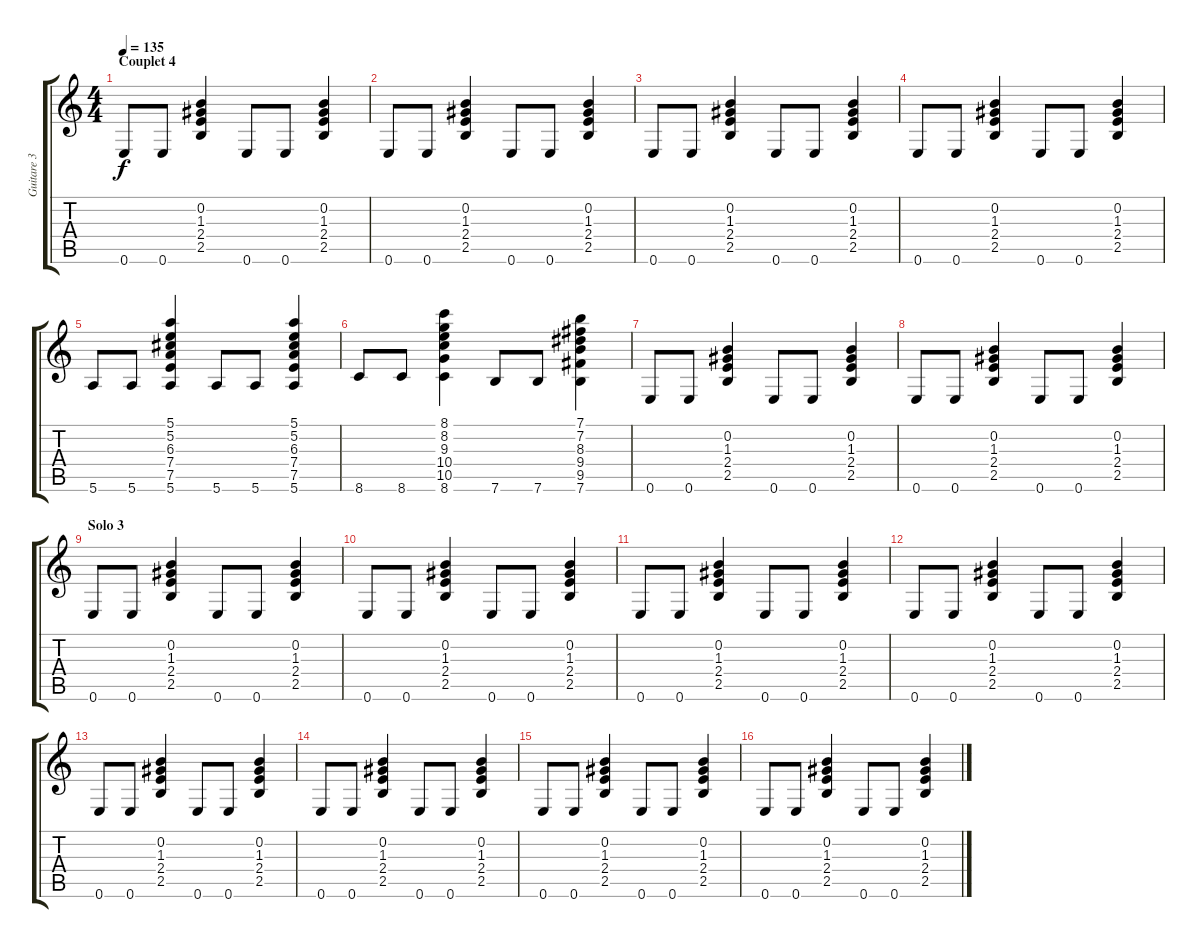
\track ("Guitare 3 (rythmique)" "Guitare 3 ") {instrument distortionguitar}
\staff {score tabs}
\tuning (E4 B3 G3 D3 A2 E2) {hide}
\ts (4 4)
\section ("" "Couplet 4")
\tempo 135
\clef g2
\ks c
0.6.8{dy f} 0.6.8 (0.2 1.3 2.4 2.5).4 0.6.8 0.6.8 (0.2 1.3 2.4 2.5).4 |
0.6.8 0.6.8 (0.2 1.3 2.4 2.5).4 0.6.8 0.6.8 (0.2 1.3 2.4 2.5).4 |
0.6.8 0.6.8 (0.2 1.3 2.4 2.5).4 0.6.8 0.6.8 (0.2 1.3 2.4 2.5).4 |
0.6.8 0.6.8 (0.2 1.3 2.4 2.5).4 0.6.8 0.6.8 (0.2 1.3 2.4 2.5).4 |
5.6.8 5.6.8 (5.1 5.2 6.3 7.4 7.5 5.6).4 5.6.8 5.6.8 (5.1 5.2 6.3 7.4 7.5 5.6).4 |
8.6.8 8.6.8 (8.1 8.2 9.3 10.4 10.5 8.6).4 7.6.8 7.6.8 (7.1 7.2 8.3 9.4 9.5 7.6).4 |
0.6.8 0.6.8 (0.2 1.3 2.4 2.5).4 0.6.8 0.6.8 (0.2 1.3 2.4 2.5).4 |
0.6.8 0.6.8 (0.2 1.3 2.4 2.5).4 0.6.8 0.6.8 (0.2 1.3 2.4 2.5).4 |
\section ("" "Solo 3")
0.6.8 0.6.8 (0.2 1.3 2.4 2.5).4 0.6.8 0.6.8 (0.2 1.3 2.4 2.5).4 |
0.6.8 0.6.8 (0.2 1.3 2.4 2.5).4 0.6.8 0.6.8 (0.2 1.3 2.4 2.5).4 |
0.6.8 0.6.8 (0.2 1.3 2.4 2.5).4 0.6.8 0.6.8 (0.2 1.3 2.4 2.5).4 |
0.6.8 0.6.8 (0.2 1.3 2.4 2.5).4 0.6.8 0.6.8 (0.2 1.3 2.4 2.5).4 |
0.6.8 0.6.8 (0.2 1.3 2.4 2.5).4 0.6.8 0.6.8 (0.2 1.3 2.4 2.5).4 |
0.6.8 0.6.8 (0.2 1.3 2.4 2.5).4 0.6.8 0.6.8 (0.2 1.3 2.4 2.5).4 |
0.6.8 0.6.8 (0.2 1.3 2.4 2.5).4 0.6.8 0.6.8 (0.2 1.3 2.4 2.5).4 |
0.6.8 0.6.8 (0.2 1.3 2.4 2.5).4 0.6.8 0.6.8 (0.2 1.3 2.4 2.5).4
